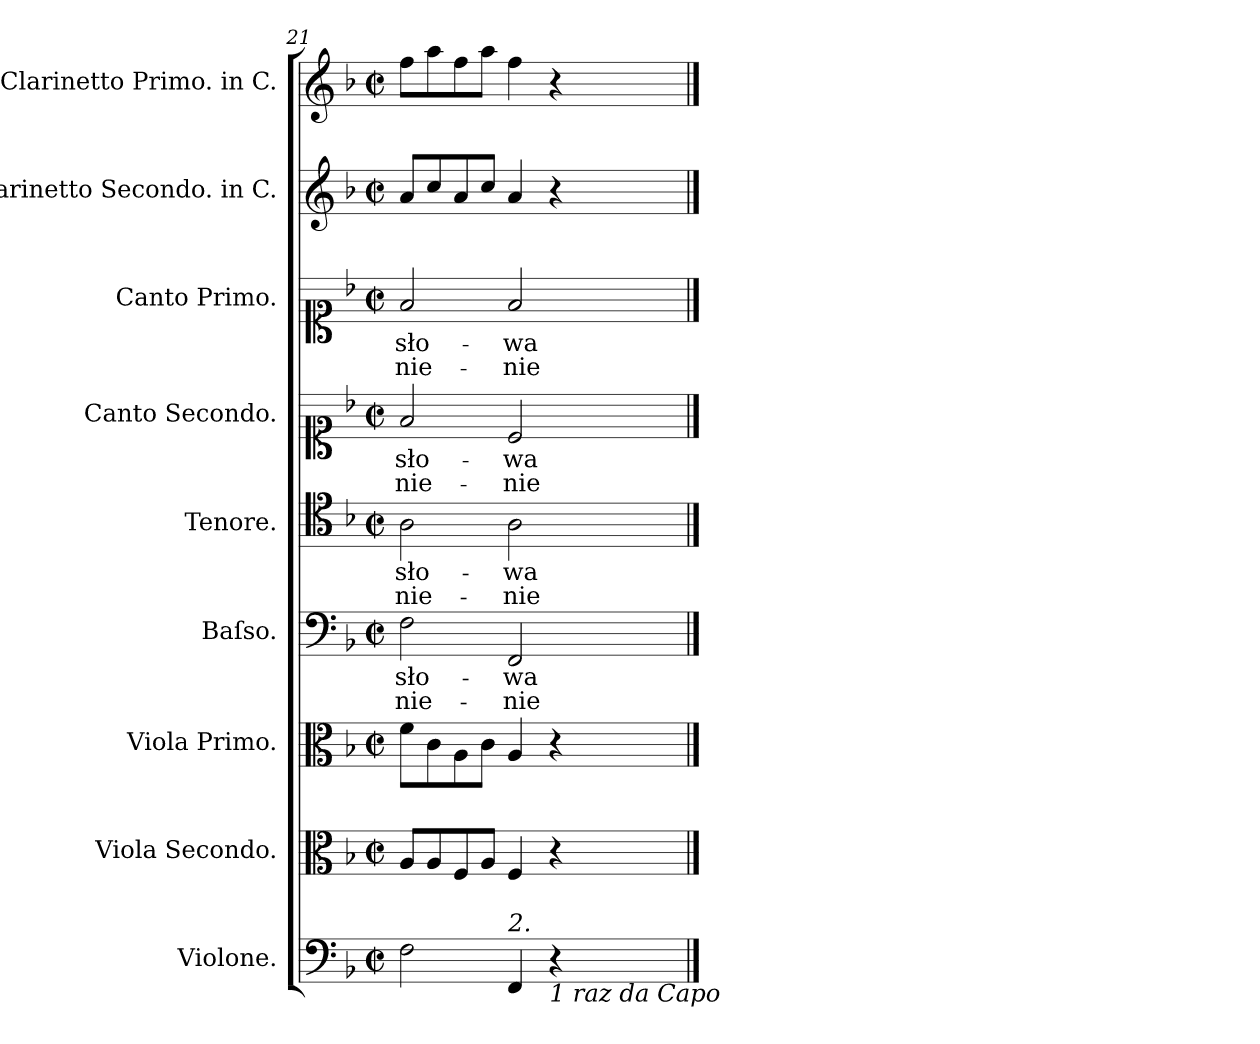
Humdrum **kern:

**kern	**kern	**kern	**kern	**text	**text	**kern	**text	**text	**kern	**text	**text	**kern	**text	**text	**kern	**kern
*part9	*part8	*part7	*part6	*part6	*part6	*part5	*part5	*part5	*part4	*part4	*part4	*part3	*part3	*part3	*part2	*part1
*staff9	*staff8	*staff7	*staff6	*staff6	*staff6	*staff5	*staff5	*staff5	*staff4	*staff4	*staff4	*staff3	*staff3	*staff3	*staff2	*staff1
*I"Violone.	*I"Viola Secondo.	*I"Viola Primo.	*I"Baſso.	*	*	*I"Tenore.	*	*	*I"Canto Secondo.	*	*	*I"Canto Primo.	*	*	*I"Clarinetto Secondo. in C.	*I"Clarinetto Primo. in C.
*I'vlne	*I'vla 2	*I'vla 1	*I'B	*	*	*I'T	*	*	*I'S 2	*	*	*	*	*	*I'cl 2 in C	*I'cl 1 in C
*clefF4	*clefC3	*clefC3	*clefF4	*	*	*clefC4	*	*	*clefC1	*	*	*clefC1	*	*	*clefG2	*clefG2
*k[b-]	*k[b-]	*k[b-]	*k[b-]	*	*	*k[b-]	*	*	*k[b-]	*	*	*k[b-]	*	*	*k[b-]	*k[b-]
*F:	*F:	*F:	*F:	*	*	*F:	*	*	*F:	*	*	*F:	*	*	*F:	*F:
*M2/2	*M2/2	*M2/2	*M2/2	*	*	*M2/2	*	*	*M2/2	*	*	*M2/2	*	*	*M2/2	*M2/2
*met(c|)	*met(c|)	*met(c|)	*met(c|)	*	*	*met(c|)	*	*	*met(c|)	*	*	*met(c|)	*	*	*met(c|)	*met(c|)
=21	=21	=21	=21	=21	=21	=21	=21	=21	=21	=21	=21	=21	=21	=21	=21	=21
2F\	8A/L	8f\L	2F\	sło-	-nie-	2A\	sło-	-nie-	2f/	sło-	-nie-	2f/	sło-	-nie-	8a/L	8ff\L
.	8A/	8c\	.	.	.	.	.	.	.	.	.	.	.	.	8cc/	8aa\
.	8F/	8A\	.	.	.	.	.	.	.	.	.	.	.	.	8a/	8ff\
.	8A/J	8c\J	.	.	.	.	.	.	.	.	.	.	.	.	8cc/J	8aa\J
!LO:TX:a:i:t=2.	!	!	!	!	!	!	!	!	!	!	!	!	!	!	!	!
4FF/	4F/	4A/	2FF/	-wa	-nie	2A\	-wa	-nie	2c/	-wa	-nie	2f/	-wa	-nie	4a/	4ff\
!LO:TX:b:i:t=1 raz da Capo	!	!	!	!	!	!	!	!	!	!	!	!	!	!	!	!
4r	4r	4r	.	.	.	.	.	.	.	.	.	.	.	.	4r	4r
==	==	==	==	==	==	==	==	==	==	==	==	==	==	==	==	==
*-	*-	*-	*-	*-	*-	*-	*-	*-	*-	*-	*-	*-	*-	*-	*-	*-
